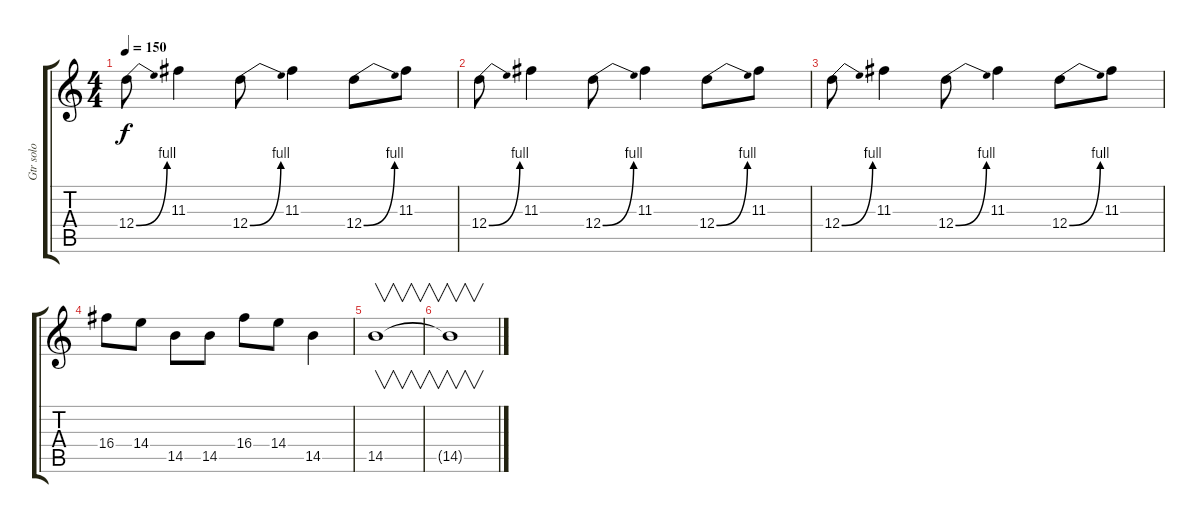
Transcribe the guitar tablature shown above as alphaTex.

\track ("Gtr solo" "Gtr solo") {instrument distortionguitar}
\staff {score tabs}
\tuning (E4 B3 G3 D3 A2 E2) {hide}
\ts (4 4)
\tempo 150
\clef g2
\ks c
12.4{be (bend 0 0 60 4)}.8{dy f} 11.3.4 12.4{be (bend 0 0 60 4)}.8 11.3.4 12.4{be (bend 0 0 60 4)}.8 11.3.8 |
12.4{be (bend 0 0 60 4)}.8 11.3.4 12.4{be (bend 0 0 60 4)}.8 11.3.4 12.4{be (bend 0 0 60 4)}.8 11.3.8 |
12.4{be (bend 0 0 60 4)}.8 11.3.4 12.4{be (bend 0 0 60 4)}.8 11.3.4 12.4{be (bend 0 0 60 4)}.8 11.3.8 |
16.4.8 14.4.8 14.5.8 14.5.8 16.4.8 14.4.8 14.5.4 |
14.5.1{v} |
14.5{t}.1{v}
